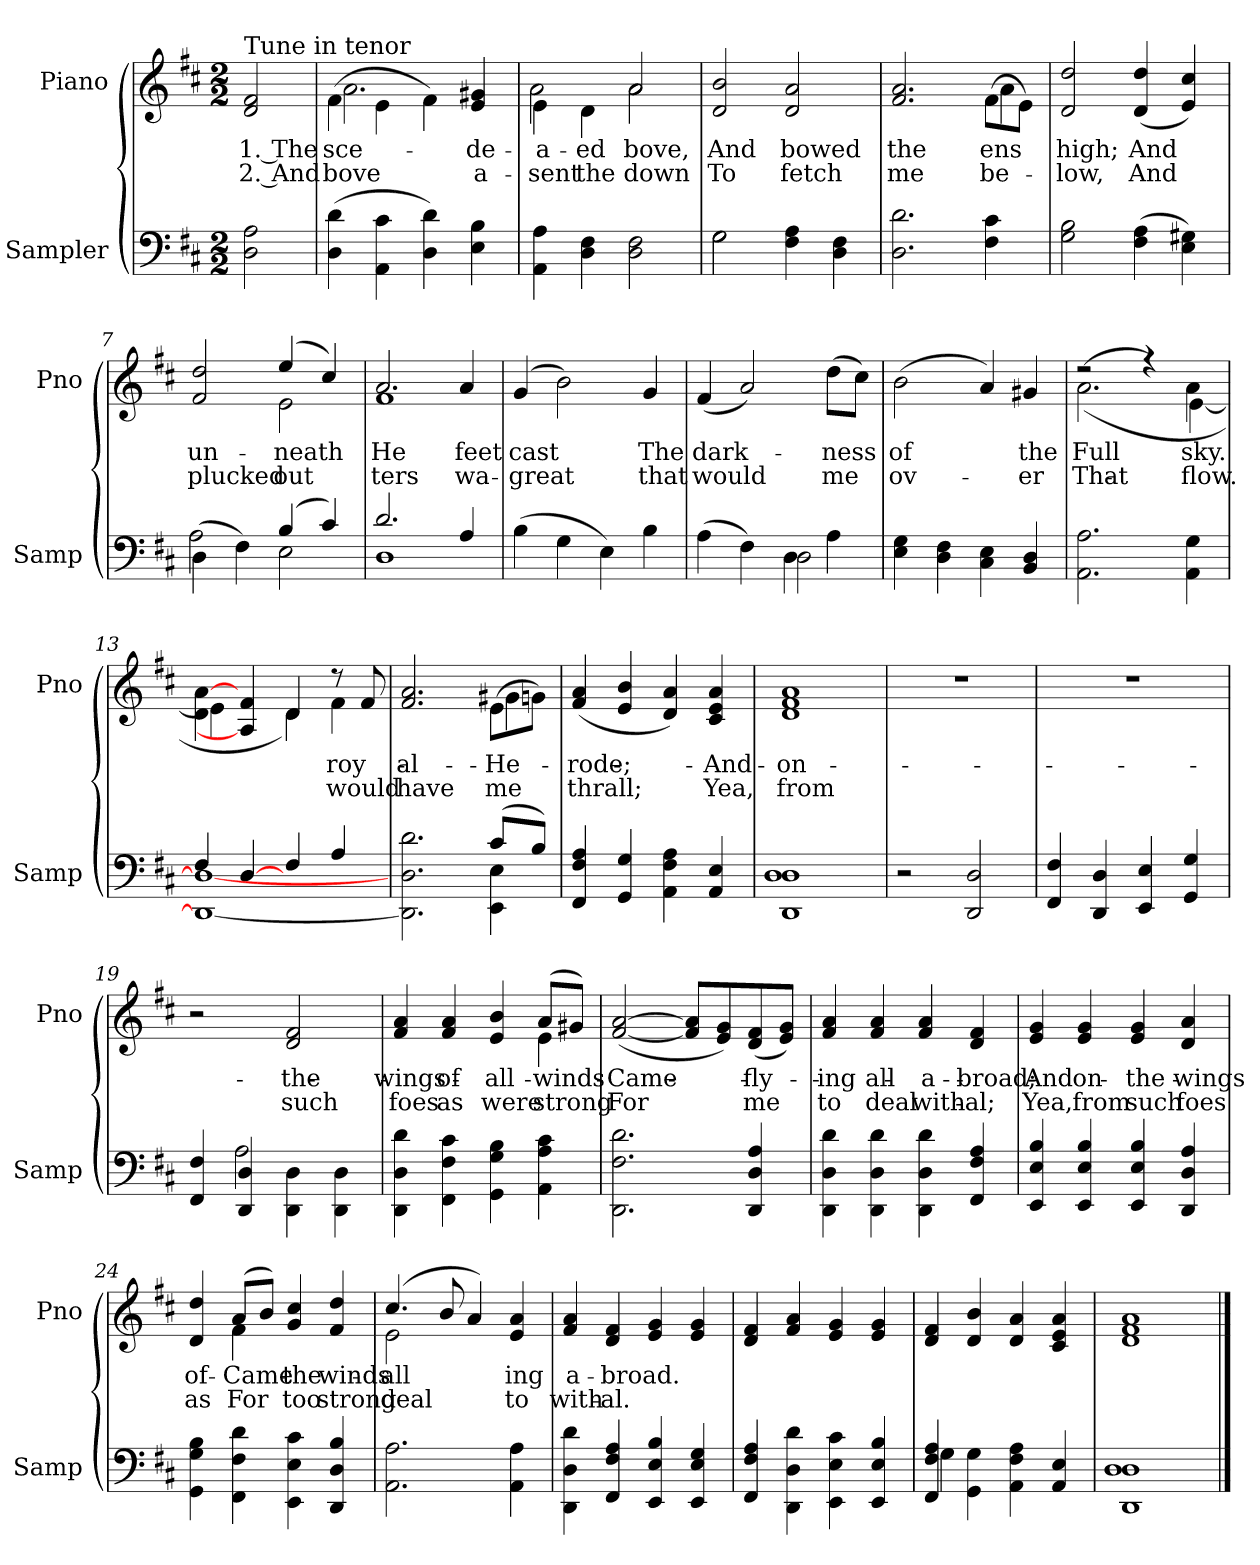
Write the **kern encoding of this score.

**kern	**kern	**text	**text
*part2	*part1	*part1	*part1
*staff2	*staff1	*staff1	*staff1
*I"Sampler	*I"Piano	*	*
*I'Samp	*I'Pno	*	*
*clefF4	*clefG2	*	*
*k[f#c#]	*k[f#c#]	*	*
*D:	*D:	*	*
*M2/2	*M2/2	*	*
=1	=1	=1	=1
!	!LO:TX:t=Tune in tenor	!	!
2D 2A	2d 2f#	1. The	2. And
=2	=2	=2	=2
*	*^	*	*
(4D 4d	(4f#\	2.a	-sce-	-bove
4AA 4c#	4e\	.	.	.
4D 4d)	4f#\)	.	.	.
4E 4B	4e 4g#X	4ryy	de-	a-
=3	=3	=3	=3	=3
4AA 4A	4e\	2a	a-	sent
4D 4F#	4d\	.	-ed	the
2D 2F#	2a/	2a	-bove,	down
*	*v	*v	*	*
=4	=4	=4	=4
*^	*	*	*
2G\	2G	2d 2b	And	To
4F# 4A	2ryy	2d 2a	bowed	fetch
4D 4F#	.	.	.	.
*v	*v	*	*	*
=5	=5	=5	=5
*	*^	*	*
2.D 2.d	2.f# 2.a	2.ryy	the	me
4F# 4c#	(8f#\L	4a	-ens	be-
.	8e\J)	.	.	.
*	*v	*v	*	*
=6	=6	=6	=6
2G 2B	2d 2dd	high;	-low,
(4F# 4A	(4d 4dd	And	And
4E 4G#X)	4e 4cc#)	.	.
=7	=7	=7	=7
*^	*^	*	*
(4D\	2A	2f# 2dd	2ryy	un-	plucked
4F#\)	.	.	.	.	.
(4B/	2E	(4ee/	2e	-neath	out
4c#/)	.	4cc#/)	.	.	.
=8	=8	=8	=8	=8	=8
2.d/	1D	2.a/	1f#	He	-ters
4A/	.	4a/	.	feet	wa-
*v	*v	*	*	*	*
*	*v	*v	*	*
=9	=9	=9	=9
(4B	(4g	cast	great
4G	2b)	.	.
4E)	.	.	.
4B	4g	The	that
=10	=10	=10	=10
*^	*	*	*
(4A	2ryy	(4f#	dark-	would
4F#)	.	2a)	.	.
4D\	2D	.	.	.
4A\	.	(8dd\L	-ness	me
.	.	8cc#\J)	.	.
*v	*v	*	*	*
=11	=11	=11	=11
4E 4G	(2b	of	ov-
4D 4F#	.	.	.
4C# 4E	4a)	.	.
4BB 4D	4g#X	the	-er-
=12	=12	=12	=12
*	*^	*	*
2.AA 2.A	(2r	(2.a	Full	That
.	4r)	.	.	.
4AA 4G	4a\	[4e	sky.	-flow.
=13	=13	=13	=13	=13
*^	*	*	*	*
4F#/	1DD_ 1D_	4d\ [4a\	4e]	.	.
[4D/	.	4A] 4f#	4ryy	.	.
4F#/	.	4d/	4d)	.	.
4A/	.	8r	4f#	roy-	would
.	.	8f#/	.	.	.
=14	=14	=14	=14	=14	=14
2.DD] 2.D 2.d	2.ryy	2.f# 2.a	2.ryy	-al-	have
(8c#/L	4EE 4E	(8e\L	4g#X	He	me
8B/J)	.	8gn\J)	.	.	.
*v	*v	*	*	*	*
*	*v	*v	*	*
=15	=15	=15	=15
4FF# 4F# 4A	(4f# 4a	rode;	thrall;
4GG 4G	4e 4b	.	.
4AA 4F# 4A	4d 4a)	.	.
4AA 4E	4c# 4e 4a	And	Yea,
=16	=16	=16	=16
*^	*	*	*
1DD\ 1D\	1D	1d 1f# 1a	on	from
*v	*v	*	*	*
=17	=17	=17	=17
2r	1r	.	.
2DD 2D	.	.	.
=18	=18	=18	=18
4FF# 4F#	1r	.	.
4DD 4D	.	.	.
4EE 4E	.	.	.
4GG 4G	.	.	.
=19	=19	=19	=19
*^	*	*	*
4FF# 4F#	4ryy	2r	.	.
4DD 4D	2A	.	.	.
4DD\ 4D\	.	2d 2f#	the	such
4DD\ 4D\	4ryy	.	.	.
*v	*v	*	*	*
=20	=20	=20	=20
*	*^	*	*
4DD 4D 4d	4f# 4a	2.ryy	wings	foes
4FF# 4F# 4c#	4f# 4a	.	of	as
4GG 4G 4B	4e 4b	.	all	were
4AA 4A 4c#	(8a/L	4e	winds	strong
.	8g#X/J)	.	.	.
*	*v	*v	*	*
=21	=21	=21	=21
2.DD 2.F# 2.d	([2f# [2a	Came	For
.	8f#]/ 8a]/L	.	.
.	8e/ 8g/)	.	.
4DD 4D 4A	(8d/ 8f#/	fly-	me
.	8e/ 8g/J)	.	.
=22	=22	=22	=22
4DD 4D 4d	4f# 4a	-ing	to
4DD 4D 4d	4f# 4a	all	deal
4DD 4D 4d	4f# 4a	a-	with-
4FF# 4F# 4A	4d 4f#	-broad;	-al;
=23	=23	=23	=23
4EE 4E 4B	4e 4g	And	Yea,
4EE 4E 4B	4e 4g	on	from
4EE 4E 4B	4e 4g	the	such
4DD 4D 4A	4d 4a	wings	foes
=24	=24	=24	=24
*	*^	*	*
4GG 4G 4B	4d 4dd	4ryy	of	as
4FF# 4F# 4d	(8a/L	4f#	Came	For
.	8b/J)	.	.	.
4EE 4E 4c#	4g 4cc#	2ryy	the	too
4DD 4D 4B	4f# 4dd	.	winds	strong
=25	=25	=25	=25	=25
2.AA 2.A	(4.cc#/	2e	all	deal
.	8b/	.	.	.
.	4a)	2ryy	.	.
4AA 4A	4e 4a	.	-ing	to
*	*v	*v	*	*
=26	=26	=26	=26
4DD 4D 4d	4f# 4a	a-	with-
4FF# 4F# 4A	4d 4f#	-broad.	-al.
4EE 4E 4B	4e 4g	.	.
4EE 4E 4G	4e 4g	.	.
=27	=27	=27	=27
4FF# 4F# 4A	4d 4f#	.	.
4DD 4D 4d	4f# 4a	.	.
4EE 4E 4c#	4e 4g	.	.
4EE 4E 4B	4e 4g	.	.
=28	=28	=28	=28
*^	*	*	*
4FF# 4F# 4A	4G	4d 4f#	.	.
4GG\ 4G\	2.ryy	4d 4b	.	.
4AA 4F# 4A	.	4d 4a	.	.
4AA 4E	.	4c# 4e 4a	.	.
=29	=29	=29	=29	=29
1DD\ 1D\	1D	1d 1f# 1a	.	.
*v	*v	*	*	*
==	==	==	==
*-	*-	*-	*-
